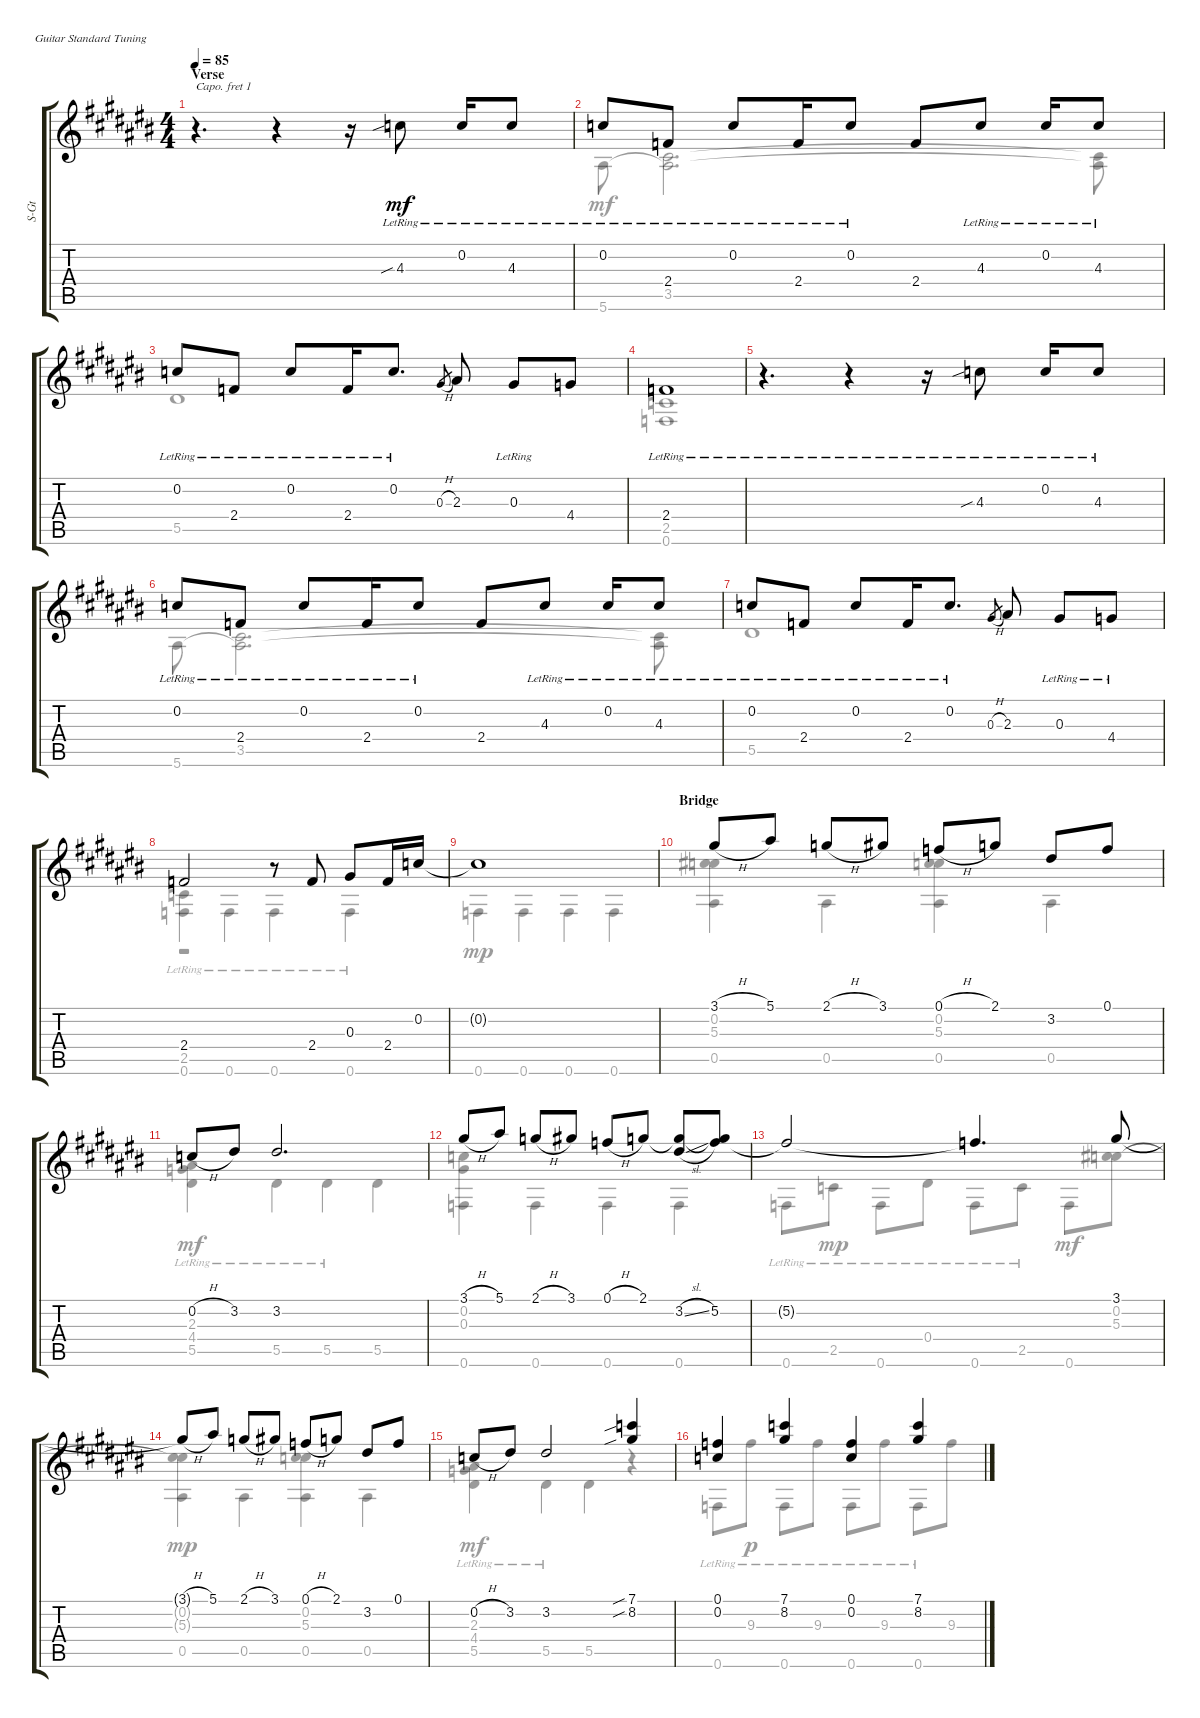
\bracketExtendMode groupsimilarinstruments
\otherSystemsTrackNameOrientation horizontal
\track ("Steel Guitar" "S-Gt") {instrument acousticguitarsteel}
\staff {score tabs}
\capo 1
\tuning (E4 B3 G3 D3 A2 E2)
\voice
\ts (4 4)
\section ("" "Verse")
\scale
1.11262
\tempo 85
\accidentals auto
\clef g2
\ottava regular
\simile none
\ks c#
r.4{d dy mf instrument acousticguitarsteel beam Down} r.4{beam Down} r.16{beam Down} 4.3{sib lr acc forcenatural}.8{beam Down} 0.2{lr acc forcenatural}.16{beam Up} 4.3{lr acc forcenatural}.8{beam Up} |
\scale
0.943691 0.2{lr acc forcenatural}.8{beam Up} 2.4{lr acc forcenatural}.8{beam Up} 0.2{lr acc forcenatural}.8{beam Up} 2.4{lr acc forcenatural}.16{beam Up} 0.2{lr acc forcenatural}.8{beam Up} 2.4{acc forcenatural}.8{beam Up} 4.3{lr acc forcenatural}.8{beam Up} 0.2{lr acc forcenatural}.16{beam Up} 4.3{lr acc forcenatural}.8{beam Up} |
\scale
0.943691 0.2{lr acc forcenatural}.8{beam Up} 2.4{lr acc forcenatural}.8{beam Up} 0.2{lr acc forcenatural}.8{beam Up} 2.4{lr acc forcenatural}.16{beam Up} 0.2{lr acc forcenatural}.8{d beam Up} 0.3{h acc forcenatural}.8{gr beam Up} 2.3{acc forcenatural}.8{beam Up} 0.3{lr acc forcenatural}.8{beam Up} 4.4{acc b}.8{beam Up} |
\scale
1.06367 2.4{lr acc forcenatural}.1{beam Up} |
\scale
0.968167 r.4{d beam Down} r.4{beam Down} r.16{beam Down} 4.3{sib lr acc forcenatural}.8{beam Down} 0.2{lr acc forcenatural}.16{beam Up} 4.3{lr acc forcenatural}.8{beam Up} |
\scale
0.968167 0.2{lr acc forcenatural}.8{beam Up} 2.4{lr acc forcenatural}.8{beam Up} 0.2{lr acc forcenatural}.8{beam Up} 2.4{lr acc forcenatural}.16{beam Up} 0.2{lr acc forcenatural}.8{beam Up} 2.4{acc forcenatural}.8{beam Up} 4.3{lr acc forcenatural}.8{beam Up} 0.2{lr acc forcenatural}.16{beam Up} 4.3{lr acc forcenatural}.8{beam Up} |
\scale
1.05899 0.2{lr acc forcenatural}.8{beam Up} 2.4{lr acc forcenatural}.8{beam Up} 0.2{lr acc forcenatural}.8{beam Up} 2.4{lr acc forcenatural}.16{beam Up} 0.2{lr acc forcenatural}.8{d beam Up} 0.3{h acc forcenatural}.8{gr beam Up} 2.3{acc forcenatural}.8{beam Up} 0.3{lr acc forcenatural}.8{beam Up} 4.4{lr acc b}.8{beam Up} |
\scale
0.963488 2.4{acc forcenatural}.2{beam Up} r.8{beam Up} 2.4{acc forcenatural}.8{beam Up} 0.3{acc forcenatural}.8{beam Up} 2.4{acc forcenatural}.16{beam Up} 0.2{acc forcenatural}.16{beam Up} |
\scale
0.977525 0.2{t acc forcenatural}.1{beam Up} |
\section ("" "Bridge")
\scale
1.07202 3.1{h acc forcenatural}.8{beam Up} 5.1{acc forcenatural}.8{beam Up} 2.1{h acc b}.8{beam Up} 3.1{acc forcenatural}.8{beam Up} 0.1{h acc forcenatural}.8{beam Up} 2.1{acc b}.8{beam Up} 3.2{acc forcenatural}.8{beam Up} 0.1{acc forcenatural}.8{beam Up} |
\scale
0.951457 0.2{h acc forcenatural}.8{beam Up} 3.2{acc forcenatural}.8{beam Up} 3.2{acc forcenatural}.2{d beam Up} |
\scale
0.976522 3.1{h acc forcenatural}.8{beam Up} 5.1{acc forcenatural}.8{beam Up} 2.1{h acc b}.8{beam Up} 3.1{acc forcenatural}.8{beam Up} 0.1{h acc forcenatural}.8{beam Up} 2.1{acc b}.8{beam Up} (3.2{sl acc forcenatural} 2.1{t acc b}).8{beam Up} (5.2{acc forcenatural} 2.1{t acc b}).8{beam Up} |
\scale
1.07202 5.2{t acc forcenatural}.2{beam Up} 5.2{t acc forcenatural}.4{d beam Up} 3.1{acc forcenatural}.8{beam Up} |
\scale
0.976522 3.1{h t acc forcenatural}.8{beam Up} 5.1{acc forcenatural}.8{beam Up} 2.1{h acc b}.8{beam Up} 3.1{acc forcenatural}.8{beam Up} 0.1{h acc forcenatural}.8{beam Up} 2.1{acc b}.8{beam Up} 3.2{acc forcenatural}.8{beam Up} 0.1{acc forcenatural}.8{beam Up} |
\scale
0.951457 0.2{h acc forcenatural}.8{beam Up} 3.2{acc forcenatural}.8{beam Up} 3.2{acc forcenatural}.2{beam Up} (7.1{sib acc forcenatural} 8.2{sib acc forcenatural}).4{beam Up} |
\scale
1.05899 (0.1{acc forcenatural} 0.2{acc forcenatural}).4{beam Up} (7.1{acc forcenatural} 8.2{acc forcenatural}).4{beam Up} (0.1{acc forcenatural} 0.2{acc forcenatural}).4{beam Up} (7.1{acc forcenatural} 8.2{acc forcenatural}).4{beam Up}
\voice
\clef g2
\ottava regular
\simile none
\ks c#
|
5.6{acc forcenatural}.8{beam Down} (3.5{acc forcenatural} 5.6{t acc forcenatural}).2{d beam Down} (3.5{t acc forcenatural} 5.6{t acc forcenatural}).8{beam Down} |
5.5{acc forcenatural}.1{beam Down} |
(0.6{acc forcenatural} 2.5{acc forcenatural}).1{beam Down} |
|
5.6{acc forcenatural}.8{beam Down} (3.5{acc forcenatural} 5.6{t acc forcenatural}).2{d beam Down} (3.5{t acc forcenatural} 5.6{t acc forcenatural}).8{beam Down} |
5.5{acc forcenatural}.1{beam Down} |
(0.6{lr acc forcenatural} 2.5{lr acc forcenatural}).4{beam Down} 0.6{lr acc forcenatural}.4{beam Down} 0.6{lr acc forcenatural}.4{beam Down} 0.6{lr acc forcenatural}.4{beam Down} |
0.6{acc forcenatural}.4{dy mp beam Down} 0.6{acc forcenatural}.4{beam Down} 0.6{acc forcenatural}.4{beam Down} 0.6{acc forcenatural}.4{beam Down} |
(0.5{acc forcenatural} 0.2{acc forcenatural} 5.3{acc forcenatural}).4{beam Down} 0.5{acc forcenatural}.4{beam Down} (0.5{acc forcenatural} 5.3{acc forcenatural} 0.2{acc forcenatural}).4{beam Down} 0.5{acc forcenatural}.4{beam Down} |
(5.5{lr acc forcenatural} 4.4{lr acc b} 2.3{lr acc forcenatural}).4{dy mf beam Down} 5.5{lr acc forcenatural}.4{beam Down} 5.5{lr acc forcenatural}.4{beam Down} 5.5{acc forcenatural}.4{beam Down} |
(0.6{acc forcenatural} 0.2{acc forcenatural} 0.3{acc forcenatural}).4{beam Down} 0.6{acc forcenatural}.4{beam Down} 0.6{acc forcenatural}.4{beam Down} 0.6{acc forcenatural}.4{beam Down} |
0.6{lr acc forcenatural}.8{beam Down} 2.5{lr acc forcenatural}.8{dy mp beam Down} 0.6{lr acc forcenatural}.8{beam Down} 0.4{lr acc forcenatural}.8{beam Down} 0.6{lr acc forcenatural}.8{beam Down} 2.5{lr acc forcenatural}.8{beam Down} 0.6{acc forcenatural}.8{dy mf beam Down} (0.2{acc forcenatural} 5.3{acc forcenatural}).8{beam Down} |
(0.5{acc forcenatural} 0.2{t acc forcenatural} 5.3{t acc forcenatural}).4{dy mp beam Down} 0.5{acc forcenatural}.4{beam Down} (0.5{acc forcenatural} 5.3{acc forcenatural} 0.2{acc forcenatural}).4{beam Down} 0.5{acc forcenatural}.4{beam Down} |
(5.5{lr acc forcenatural} 4.4{lr acc b} 2.3{lr acc forcenatural}).4{dy mf beam Down} 5.5{lr acc forcenatural}.4{beam Down} 5.5{acc forcenatural}.4{beam Down} r.4{beam Down} |
0.6{lr acc forcenatural}.8{beam Down} 9.3{lr acc forcenatural}.8{dy p beam Down} 0.6{lr acc forcenatural}.8{beam Down} 9.3{lr acc forcenatural}.8{beam Down} 0.6{lr acc forcenatural}.8{beam Down} 9.3{lr acc forcenatural}.8{beam Down} 0.6{lr acc forcenatural}.8{beam Down} 9.3{acc forcenatural}.8{beam Down}
\voice
\clef g2
\ottava regular
\simile none
\ks c#
|
|
|
|
|
|
|
r.1{dy mf beam Down} |
|
|
|
|
|
|
|
